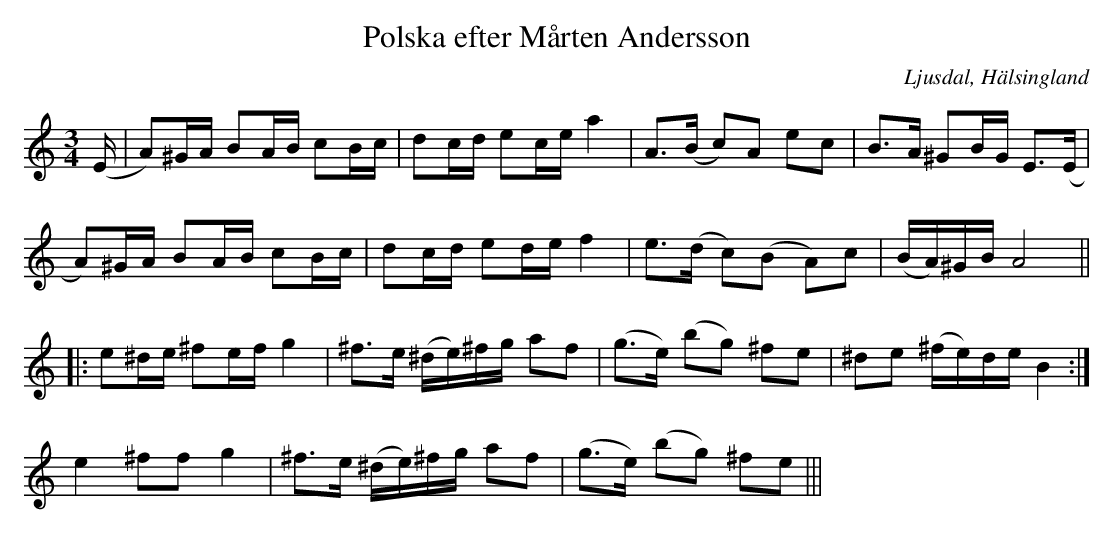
X:1
T:Polska efter Mårten Andersson
O:Ljusdal, Hälsingland
M:3/4
L:1/16
K:Am
(E|A2)^GA B2AB c2Bc|d2cd e2ce a4|A2>(B2 c2)A2 e2c2|B2>A2 ^G2BG E2>(E2|
A2)^GA B2AB c2Bc|d2cd e2de f4|e2>(d2 c2)(B2 A2)c2|(BA)^GB A8||
|:e2^de ^f2ef g4|^f2>e2 (^de)^fg a2f2|(g2>e2) (b2g2) ^f2e2|^d2e2 (^fe)de B4:|
e4 ^f2f2 g4|^f2>e2 (^de)^fg a2f2|(g2>e2) (b2g2) ^f2e2|||
